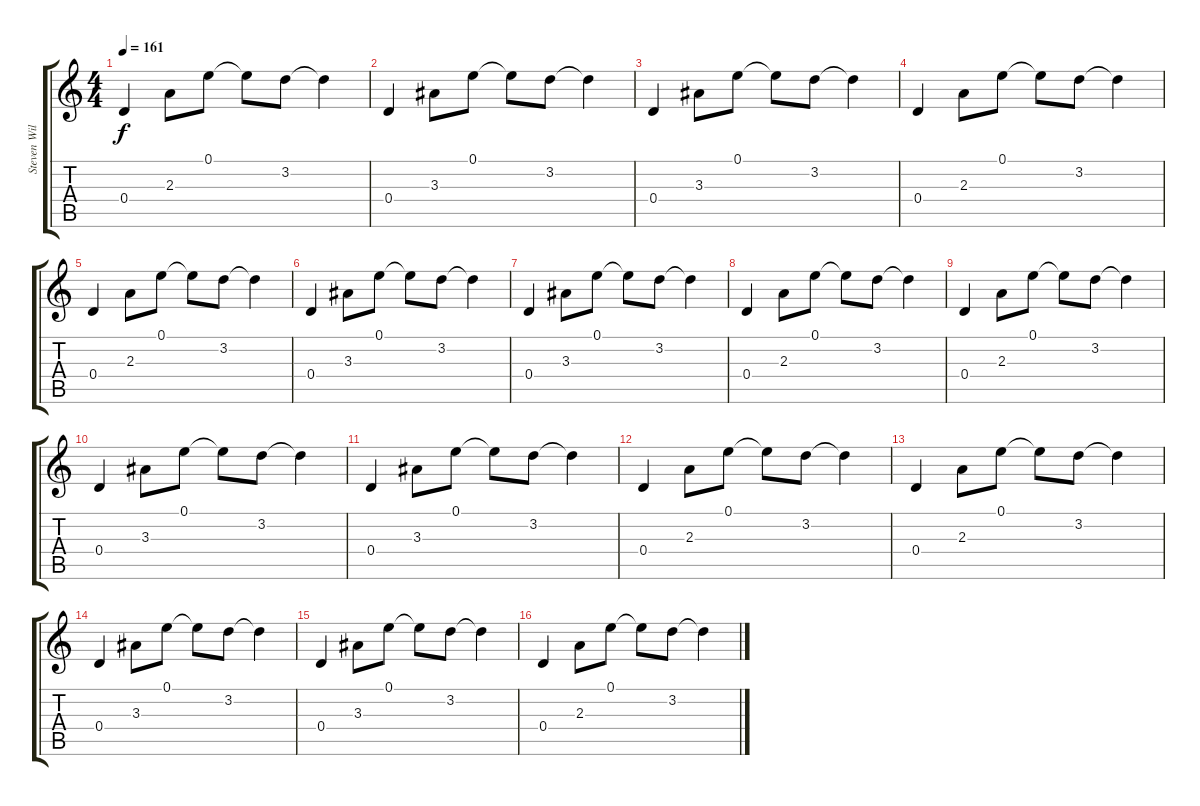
\track ("Steven Wilson (Guitar 4)" "Steven Wil") {instrument acousticguitarsteel}
\staff {score tabs}
\tuning (E4 B3 G3 D3 A2 D2) {hide}
\ts (4 4)
\tempo 161
\clef g2
\ks c
0.4.4{dy f} 2.3.8 0.1.8 0.1{t}.8 3.2.8 3.2{t}.4 |
0.4.4 3.3.8 0.1.8 0.1{t}.8 3.2.8 3.2{t}.4 |
0.4.4 3.3.8 0.1.8 0.1{t}.8 3.2.8 3.2{t}.4 |
0.4.4 2.3.8 0.1.8 0.1{t}.8 3.2.8 3.2{t}.4 |
0.4.4 2.3.8 0.1.8 0.1{t}.8 3.2.8 3.2{t}.4 |
0.4.4 3.3.8 0.1.8 0.1{t}.8 3.2.8 3.2{t}.4 |
0.4.4 3.3.8 0.1.8 0.1{t}.8 3.2.8 3.2{t}.4 |
0.4.4 2.3.8 0.1.8 0.1{t}.8 3.2.8 3.2{t}.4 |
0.4.4 2.3.8 0.1.8 0.1{t}.8 3.2.8 3.2{t}.4 |
0.4.4 3.3.8 0.1.8 0.1{t}.8 3.2.8 3.2{t}.4 |
0.4.4 3.3.8 0.1.8 0.1{t}.8 3.2.8 3.2{t}.4 |
0.4.4 2.3.8 0.1.8 0.1{t}.8 3.2.8 3.2{t}.4 |
0.4.4 2.3.8 0.1.8 0.1{t}.8 3.2.8 3.2{t}.4 |
0.4.4 3.3.8 0.1.8 0.1{t}.8 3.2.8 3.2{t}.4 |
0.4.4 3.3.8 0.1.8 0.1{t}.8 3.2.8 3.2{t}.4 |
0.4.4 2.3.8 0.1.8 0.1{t}.8 3.2.8 3.2{t}.4
